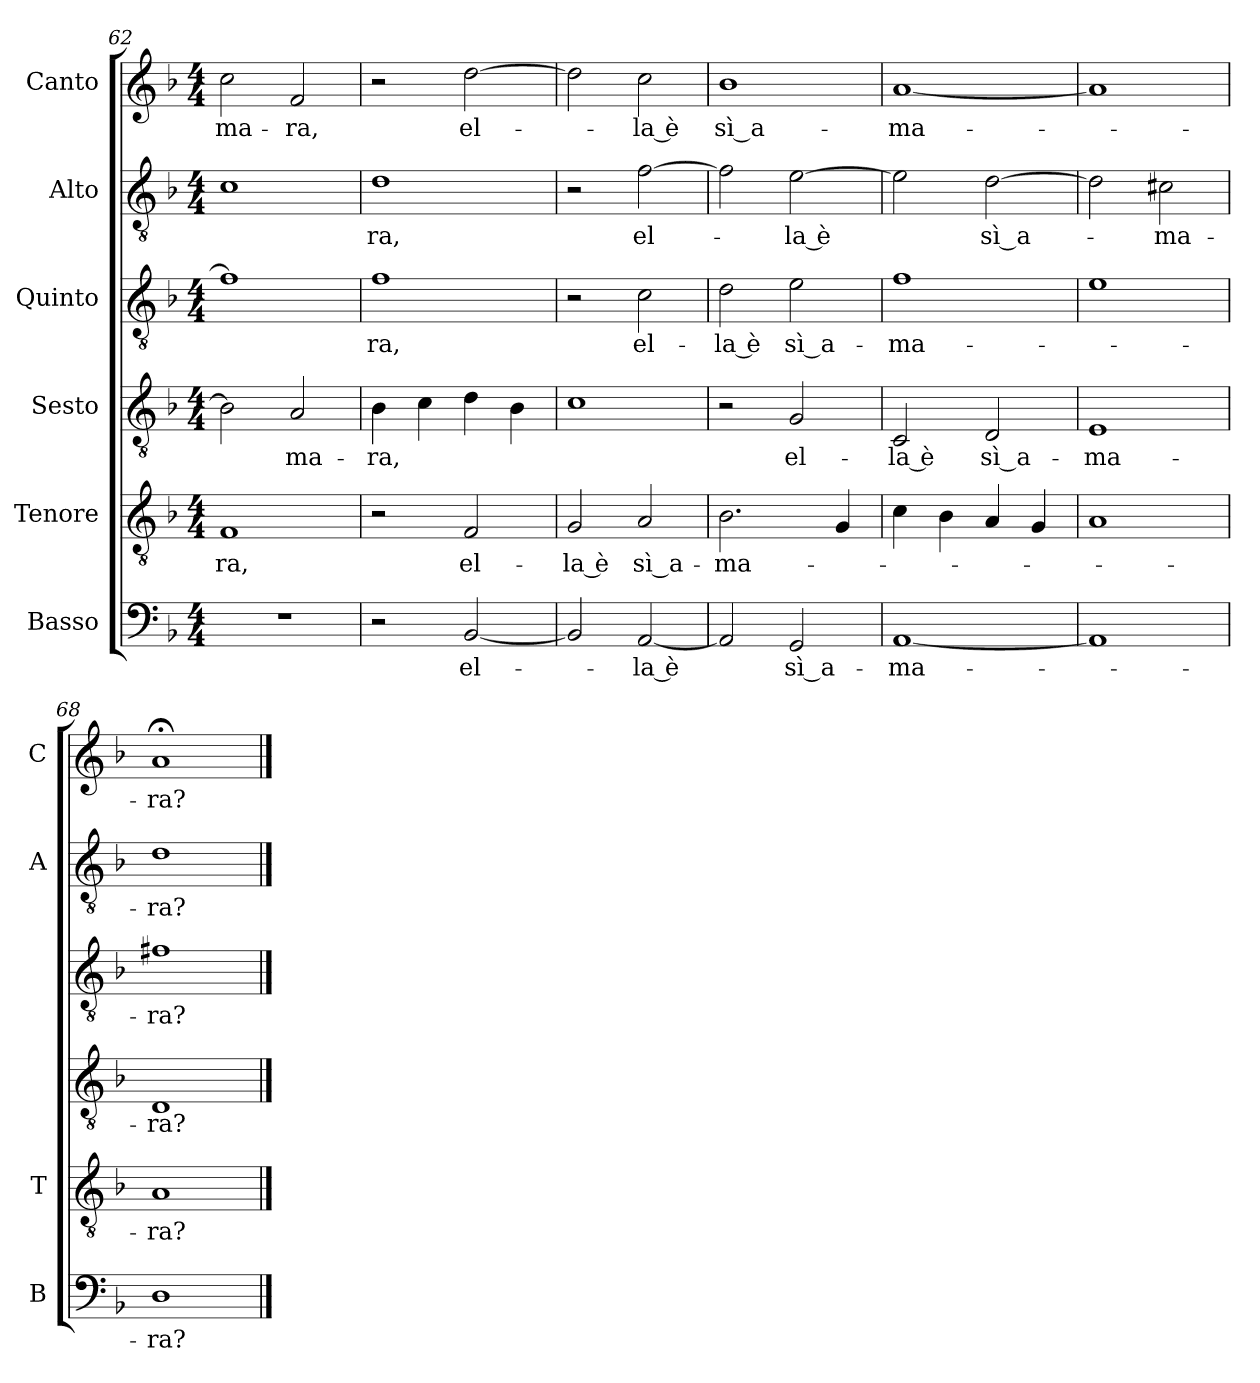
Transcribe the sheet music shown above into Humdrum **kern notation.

**kern	**text	**kern	**text	**kern	**text	**kern	**text	**kern	**text	**kern	**text
*part6	*part6	*part5	*part5	*part4	*part4	*part3	*part3	*part2	*part2	*part1	*part1
*staff6	*staff6	*staff5	*staff5	*staff4	*staff4	*staff3	*staff3	*staff2	*staff2	*staff1	*staff1
*I"Basso	*	*I"Tenore	*	*I"Sesto	*	*I"Quinto	*	*I"Alto	*	*I"Canto	*
*I'B	*	*I'T	*	*	*	*	*	*I'A	*	*I'C	*
*clefF4	*	*clefGv2	*	*clefGv2	*	*clefGv2	*	*clefGv2	*	*clefG2	*
*k[b-]	*	*k[b-]	*	*k[b-]	*	*k[b-]	*	*k[b-]	*	*k[b-]	*
*F:	*	*F:	*	*F:	*	*F:	*	*F:	*	*F:	*
*M4/4	*	*M4/4	*	*M4/4	*	*M4/4	*	*M4/4	*	*M4/4	*
=62	=62	=62	=62	=62	=62	=62	=62	=62	=62	=62	=62
!	!	!	!LO:LY:b	!	!	!	!	!	!	!	!
!	!	!	!	!	!	!	!	!	!	!	!LO:LY:b
1r	.	1F	-ra,	2B-\]	.	1f]	.	1c	.	2cc\	-ma-
!	!	!	!	!	!LO:LY:b	!	!	!	!	!	!
!	!	!	!	!	!	!	!	!	!	!	!LO:LY:b
.	.	.	.	2A/	-ma-	.	.	.	.	2f/	-ra,
=63	=63	=63	=63	=63	=63	=63	=63	=63	=63	=63	=63
!	!	!	!	!	!LO:LY:b	!	!	!	!	!	!
!	!	!	!	!	!	!	!LO:LY:b	!	!	!	!
!	!	!	!	!	!	!	!	!	!LO:LY:b	!	!
2r	.	2r	.	4B-\	-ra,	1f	-ra,	1d	-ra,	2r	.
.	.	.	.	4c\	.	.	.	.	.	.	.
!	!LO:LY:b	!	!	!	!	!	!	!	!	!	!
!	!	!	!LO:LY:b	!	!	!	!	!	!	!	!
!	!	!	!	!	!	!	!	!	!	!	!LO:LY:b
[2BB-/	el-	2F/	el-	4d\	.	.	.	.	.	[2dd\	el-
.	.	.	.	4B-\	.	.	.	.	.	.	.
=64	=64	=64	=64	=64	=64	=64	=64	=64	=64	=64	=64
!	!	!	!LO:LY:b	!	!	!	!	!	!	!	!
2BB-/]	.	2G/	-la è	1c	.	2r	.	2r	.	2dd\]	.
!	!LO:LY:b	!	!	!	!	!	!	!	!	!	!
!	!	!	!LO:LY:b	!	!	!	!	!	!	!	!
!	!	!	!	!	!	!	!LO:LY:b	!	!	!	!
!	!	!	!	!	!	!	!	!	!LO:LY:b	!	!
!	!	!	!	!	!	!	!	!	!	!	!LO:LY:b
[2AA/	-la è	2A/	sì a-	.	.	2c\	el-	[2f\	el-	2cc\	-la è
=65	=65	=65	=65	=65	=65	=65	=65	=65	=65	=65	=65
!	!	!	!LO:LY:b	!	!	!	!	!	!	!	!
!	!	!	!	!	!	!	!LO:LY:b	!	!	!	!
!	!	!	!	!	!	!	!	!	!	!	!LO:LY:b
2AA/]	.	2.B-\	-ma-	2r	.	2d\	-la è	2f\]	.	1b-	sì a-
!	!LO:LY:b	!	!	!	!	!	!	!	!	!	!
!	!	!	!	!	!LO:LY:b	!	!	!	!	!	!
!	!	!	!	!	!	!	!LO:LY:b	!	!	!	!
!	!	!	!	!	!	!	!	!	!LO:LY:b	!	!
2GG/	sì a-	.	.	2G/	el-	2e\	sì a-	[2e\	-la è	.	.
.	.	4G/	.	.	.	.	.	.	.	.	.
=66	=66	=66	=66	=66	=66	=66	=66	=66	=66	=66	=66
!	!LO:LY:b	!	!	!	!	!	!	!	!	!	!
!	!	!	!	!	!LO:LY:b	!	!	!	!	!	!
!	!	!	!	!	!	!	!LO:LY:b	!	!	!	!
!	!	!	!	!	!	!	!	!	!	!	!LO:LY:b
[1AA	-ma-	4c\	.	2C/	-la è	1f	-ma-	2e\]	.	[1a	-ma-
.	.	4B-\	.	.	.	.	.	.	.	.	.
!	!	!	!	!	!LO:LY:b	!	!	!	!	!	!
!	!	!	!	!	!	!	!	!	!LO:LY:b	!	!
.	.	4A/	.	2D/	sì a-	.	.	[2d\	sì a-	.	.
.	.	4G/	.	.	.	.	.	.	.	.	.
=67	=67	=67	=67	=67	=67	=67	=67	=67	=67	=67	=67
!	!	!	!	!	!LO:LY:b	!	!	!	!	!	!
1AA]	.	1A	.	1E	-ma-	1e	.	2d\]	.	1a]	.
!	!	!	!	!	!	!	!	!	!LO:LY:b	!	!
.	.	.	.	.	.	.	.	2c#X\	-ma-	.	.
=68	=68	=68	=68	=68	=68	=68	=68	=68	=68	=68	=68
!	!LO:LY:b	!	!	!	!	!	!	!	!	!	!
!	!	!	!LO:LY:b	!	!	!	!	!	!	!	!
!	!	!	!	!	!LO:LY:b	!	!	!	!	!	!
!	!	!	!	!	!	!	!LO:LY:b	!	!	!	!
!	!	!	!	!	!	!	!	!	!LO:LY:b	!	!
!	!	!	!	!	!	!	!	!	!	!	!LO:LY:b
1D	-ra?	1A	-ra?	1D	-ra?	1f#X	-ra?	1d	-ra?	1a;<	-ra?
==	==	==	==	==	==	==	==	==	==	==	==
*-	*-	*-	*-	*-	*-	*-	*-	*-	*-	*-	*-
